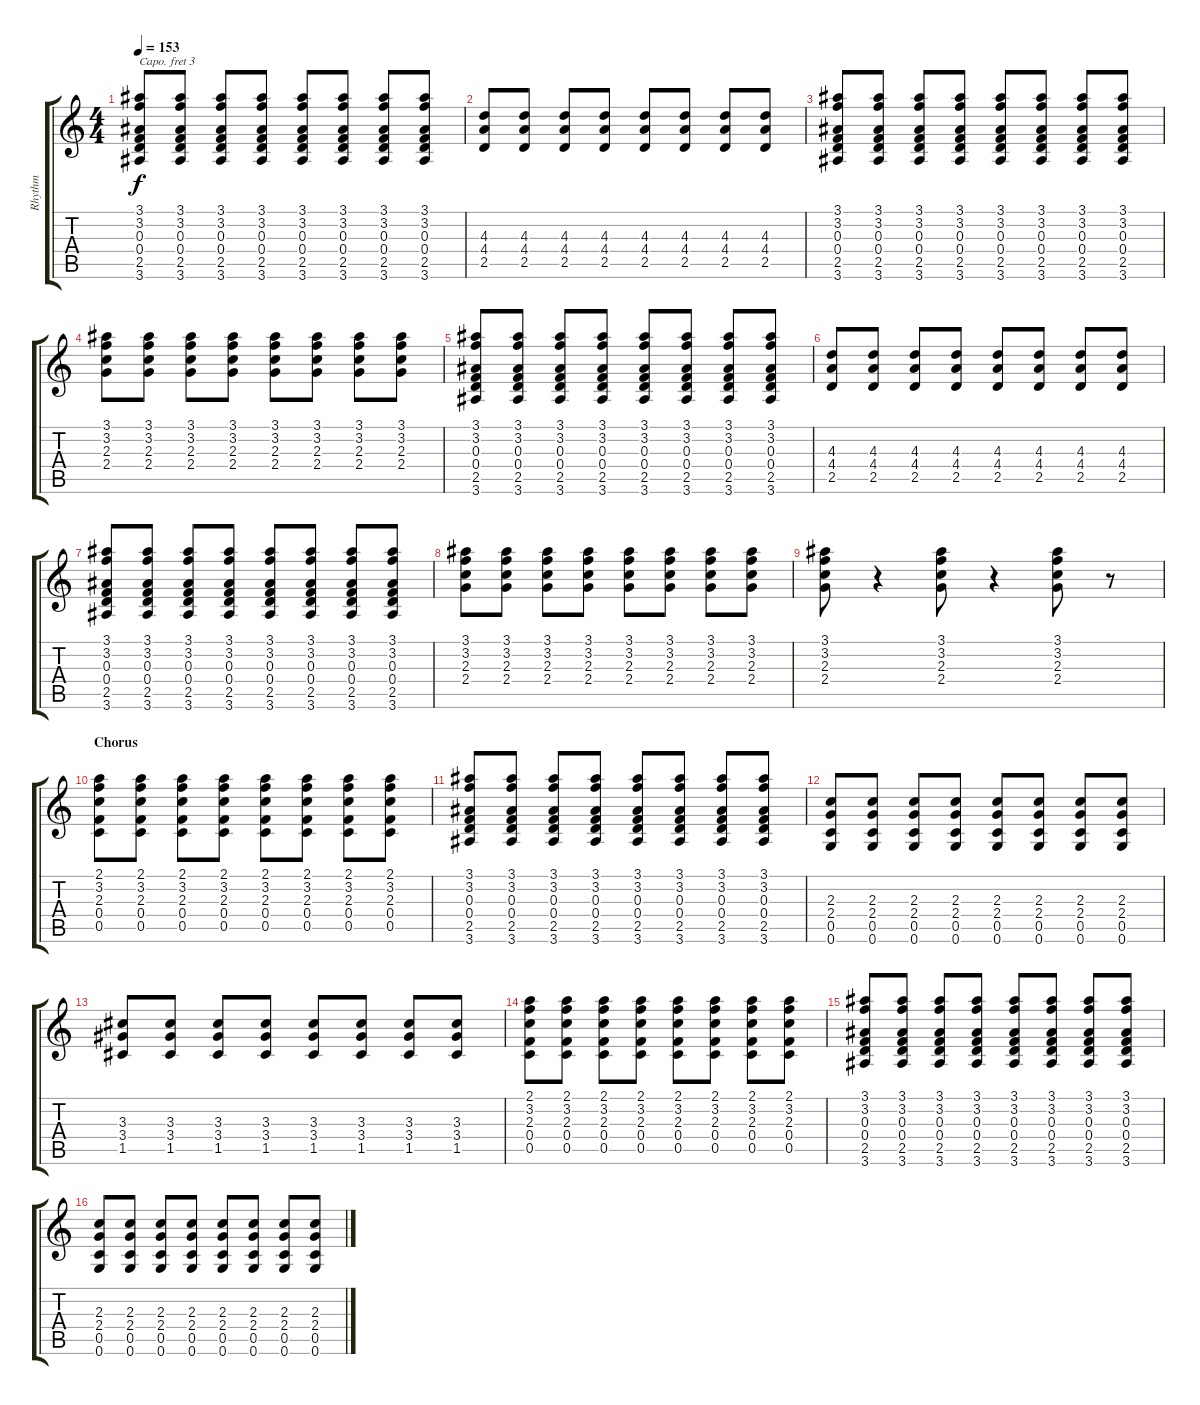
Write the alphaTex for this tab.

\track ("Rhythm" "Rhythm") {instrument overdrivenguitar}
\staff {score tabs}
\capo 3
\tuning (E4 B3 G3 D3 A2 E2) {hide}
\ts (4 4)
\tempo 153
\clef g2
\ks c
(3.1 3.2 0.3 0.4 2.5 3.6).8{dy f} (3.1 3.2 0.3 0.4 2.5 3.6).8 (3.1 3.2 0.3 0.4 2.5 3.6).8 (3.1 3.2 0.3 0.4 2.5 3.6).8 (3.1 3.2 0.3 0.4 2.5 3.6).8 (3.1 3.2 0.3 0.4 2.5 3.6).8 (3.1 3.2 0.3 0.4 2.5 3.6).8 (3.1 3.2 0.3 0.4 2.5 3.6).8 |
(4.3 4.4 2.5).8 (4.3 4.4 2.5).8 (4.3 4.4 2.5).8 (4.3 4.4 2.5).8 (4.3 4.4 2.5).8 (4.3 4.4 2.5).8 (4.3 4.4 2.5).8 (4.3 4.4 2.5).8 |
(3.1 3.2 0.3 0.4 2.5 3.6).8 (3.1 3.2 0.3 0.4 2.5 3.6).8 (3.1 3.2 0.3 0.4 2.5 3.6).8 (3.1 3.2 0.3 0.4 2.5 3.6).8 (3.1 3.2 0.3 0.4 2.5 3.6).8 (3.1 3.2 0.3 0.4 2.5 3.6).8 (3.1 3.2 0.3 0.4 2.5 3.6).8 (3.1 3.2 0.3 0.4 2.5 3.6).8 |
(3.1 3.2 2.3 2.4).8 (3.1 3.2 2.3 2.4).8 (3.1 3.2 2.3 2.4).8 (3.1 3.2 2.3 2.4).8 (3.1 3.2 2.3 2.4).8 (3.1 3.2 2.3 2.4).8 (3.1 3.2 2.3 2.4).8 (3.1 3.2 2.3 2.4).8 |
(3.1 3.2 0.3 0.4 2.5 3.6).8 (3.1 3.2 0.3 0.4 2.5 3.6).8 (3.1 3.2 0.3 0.4 2.5 3.6).8 (3.1 3.2 0.3 0.4 2.5 3.6).8 (3.1 3.2 0.3 0.4 2.5 3.6).8 (3.1 3.2 0.3 0.4 2.5 3.6).8 (3.1 3.2 0.3 0.4 2.5 3.6).8 (3.1 3.2 0.3 0.4 2.5 3.6).8 |
(4.3 4.4 2.5).8 (4.3 4.4 2.5).8 (4.3 4.4 2.5).8 (4.3 4.4 2.5).8 (4.3 4.4 2.5).8 (4.3 4.4 2.5).8 (4.3 4.4 2.5).8 (4.3 4.4 2.5).8 |
(3.1 3.2 0.3 0.4 2.5 3.6).8 (3.1 3.2 0.3 0.4 2.5 3.6).8 (3.1 3.2 0.3 0.4 2.5 3.6).8 (3.1 3.2 0.3 0.4 2.5 3.6).8 (3.1 3.2 0.3 0.4 2.5 3.6).8 (3.1 3.2 0.3 0.4 2.5 3.6).8 (3.1 3.2 0.3 0.4 2.5 3.6).8 (3.1 3.2 0.3 0.4 2.5 3.6).8 |
(3.1 3.2 2.3 2.4).8 (3.1 3.2 2.3 2.4).8 (3.1 3.2 2.3 2.4).8 (3.1 3.2 2.3 2.4).8 (3.1 3.2 2.3 2.4).8 (3.1 3.2 2.3 2.4).8 (3.1 3.2 2.3 2.4).8 (3.1 3.2 2.3 2.4).8 |
(3.1 3.2 2.3 2.4).8 r.4 (3.1 3.2 2.3 2.4).8 r.4 (3.1 3.2 2.3 2.4).8 r.8 |
\section ("" "Chorus")
(2.1 3.2 2.3 0.4 0.5).8 (2.1 3.2 2.3 0.4 0.5).8 (2.1 3.2 2.3 0.4 0.5).8 (2.1 3.2 2.3 0.4 0.5).8 (2.1 3.2 2.3 0.4 0.5).8 (2.1 3.2 2.3 0.4 0.5).8 (2.1 3.2 2.3 0.4 0.5).8 (2.1 3.2 2.3 0.4 0.5).8 |
(3.1 3.2 0.3 0.4 2.5 3.6).8 (3.1 3.2 0.3 0.4 2.5 3.6).8 (3.1 3.2 0.3 0.4 2.5 3.6).8 (3.1 3.2 0.3 0.4 2.5 3.6).8 (3.1 3.2 0.3 0.4 2.5 3.6).8 (3.1 3.2 0.3 0.4 2.5 3.6).8 (3.1 3.2 0.3 0.4 2.5 3.6).8 (3.1 3.2 0.3 0.4 2.5 3.6).8 |
(2.3 2.4 0.5 0.6).8 (2.3 2.4 0.5 0.6).8 (2.3 2.4 0.5 0.6).8 (2.3 2.4 0.5 0.6).8 (2.3 2.4 0.5 0.6).8 (2.3 2.4 0.5 0.6).8 (2.3 2.4 0.5 0.6).8 (2.3 2.4 0.5 0.6).8 |
(3.3 3.4 1.5).8 (3.3 3.4 1.5).8 (3.3 3.4 1.5).8 (3.3 3.4 1.5).8 (3.3 3.4 1.5).8 (3.3 3.4 1.5).8 (3.3 3.4 1.5).8 (3.3 3.4 1.5).8 |
(2.1 3.2 2.3 0.4 0.5).8 (2.1 3.2 2.3 0.4 0.5).8 (2.1 3.2 2.3 0.4 0.5).8 (2.1 3.2 2.3 0.4 0.5).8 (2.1 3.2 2.3 0.4 0.5).8 (2.1 3.2 2.3 0.4 0.5).8 (2.1 3.2 2.3 0.4 0.5).8 (2.1 3.2 2.3 0.4 0.5).8 |
(3.1 3.2 0.3 0.4 2.5 3.6).8 (3.1 3.2 0.3 0.4 2.5 3.6).8 (3.1 3.2 0.3 0.4 2.5 3.6).8 (3.1 3.2 0.3 0.4 2.5 3.6).8 (3.1 3.2 0.3 0.4 2.5 3.6).8 (3.1 3.2 0.3 0.4 2.5 3.6).8 (3.1 3.2 0.3 0.4 2.5 3.6).8 (3.1 3.2 0.3 0.4 2.5 3.6).8 |
(2.3 2.4 0.5 0.6).8 (2.3 2.4 0.5 0.6).8 (2.3 2.4 0.5 0.6).8 (2.3 2.4 0.5 0.6).8 (2.3 2.4 0.5 0.6).8 (2.3 2.4 0.5 0.6).8 (2.3 2.4 0.5 0.6).8 (2.3 2.4 0.5 0.6).8
